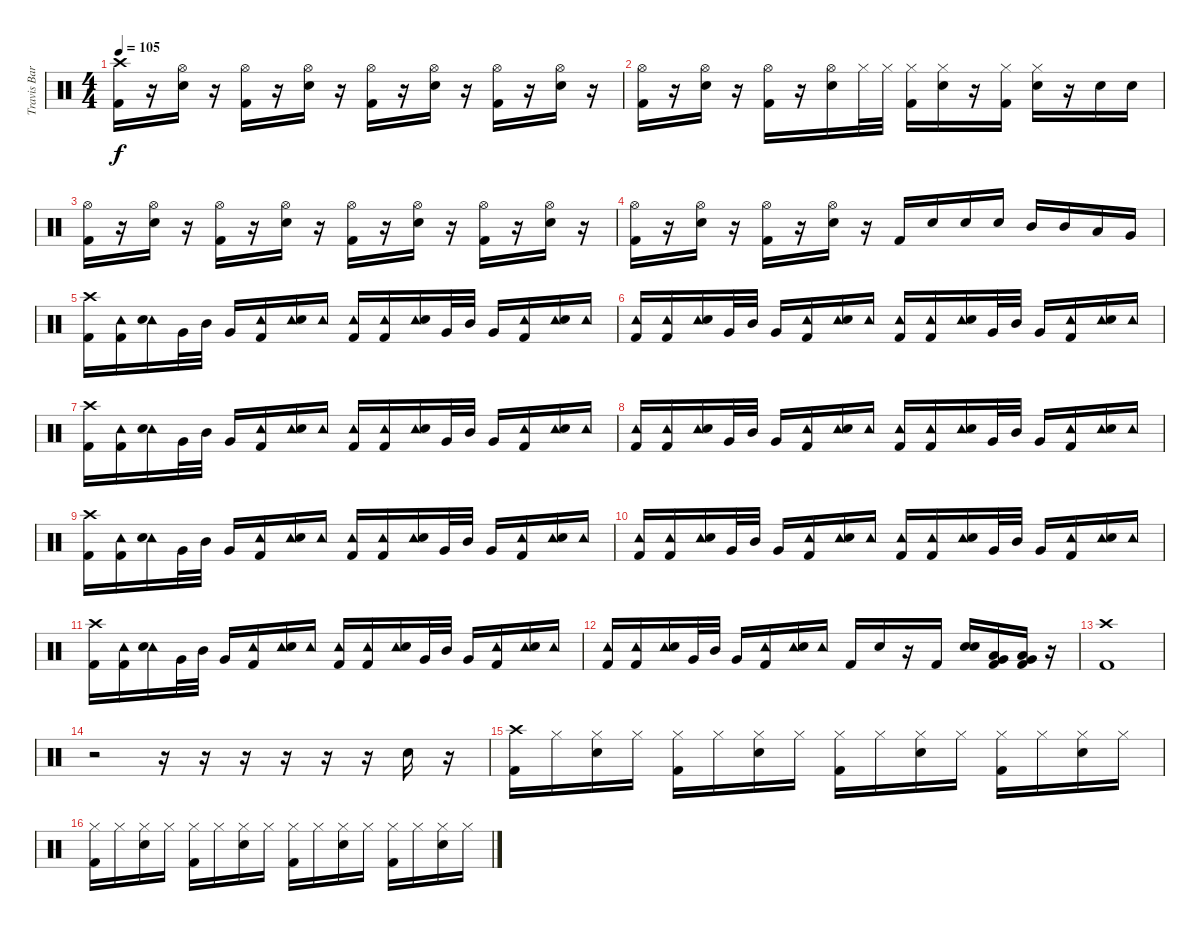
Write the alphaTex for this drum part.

\track ("Travis Barker" "Travis Bar") {instrument percussion}
\staff {score}
\articulation defaults
\ts (4 4)
\tempo 105
\clef neutral
\ks c
("Crash high (hit)" "Kick (hit) 2").16{dy f} r.16 ("Hi-Hat (open)" "Electric Snare (hit)").16 r.16 ("Hi-Hat (open)" "Kick (hit) 2").16 r.16 ("Hi-Hat (open)" "Electric Snare (hit)").16 r.16 ("Hi-Hat (open)" "Kick (hit) 2").16 r.16 ("Hi-Hat (open)" "Electric Snare (hit)").16 r.16 ("Hi-Hat (open)" "Kick (hit) 2").16 r.16 ("Hi-Hat (open)" "Electric Snare (hit)").16 r.16 |
("Hi-Hat (open)" "Kick (hit) 2").16 r.16 ("Hi-Hat (open)" "Electric Snare (hit)").16 r.16 ("Hi-Hat (open)" "Kick (hit) 2").16 r.16 ("Hi-Hat (open)" "Electric Snare (hit)").16 "Hi-Hat (closed)".32 "Hi-Hat (closed)".32 ("Hi-Hat (closed)" "Kick (hit) 2").16 ("Hi-Hat (closed)" "Electric Snare (hit)").16 r.16 ("Hi-Hat (closed)" "Kick (hit) 2").16 ("Hi-Hat (closed)" "Electric Snare (hit)").16 r.16 "Electric Snare (hit)".16 "Electric Snare (hit)".16 |
("Hi-Hat (open)" "Kick (hit) 2").16 r.16 ("Hi-Hat (open)" "Electric Snare (hit)").16 r.16 ("Hi-Hat (open)" "Kick (hit) 2").16 r.16 ("Hi-Hat (open)" "Electric Snare (hit)").16 r.16 ("Hi-Hat (open)" "Kick (hit) 2").16 r.16 ("Hi-Hat (open)" "Electric Snare (hit)").16 r.16 ("Hi-Hat (open)" "Kick (hit) 2").16 r.16 ("Hi-Hat (open)" "Electric Snare (hit)").16 r.16 |
("Hi-Hat (open)" "Kick (hit) 2").16 r.16 ("Hi-Hat (open)" "Electric Snare (hit)").16 r.16 ("Hi-Hat (open)" "Kick (hit) 2").16 r.16 ("Hi-Hat (open)" "Electric Snare (hit)").16 r.16 "Kick (hit) 2".16 "Electric Snare (hit)".16 "Electric Snare (hit)".16 "Electric Snare (hit)".16 "Mid Tom (hit)".16 "Mid Tom (hit)".16 "Low Tom (hit)".16 "Very Low Tom (hit)".16 |
("Crash high (hit)" "Kick (hit) 2").16 ("Tambourine (hit)" "Kick (hit) 2").16 ("Tambourine (hit)" "Electric Snare (hit)").16 "Very Low Tom (hit)".32 "Mid Tom (hit)".32 "Very Low Tom (hit)".16 ("Tambourine (hit)" "Kick (hit) 2").16 ("Tambourine (hit)" "Electric Snare (hit)").16 "Tambourine (hit)".16 ("Tambourine (hit)" "Kick (hit) 2").16 ("Tambourine (hit)" "Kick (hit) 2").16 ("Tambourine (hit)" "Electric Snare (hit)").16 "Very Low Tom (hit)".32 "Mid Tom (hit)".32 "Very Low Tom (hit)".16 ("Tambourine (hit)" "Kick (hit) 2").16 ("Tambourine (hit)" "Electric Snare (hit)").16 "Tambourine (hit)".16 |
("Tambourine (hit)" "Kick (hit) 2").16 ("Tambourine (hit)" "Kick (hit) 2").16 ("Tambourine (hit)" "Electric Snare (hit)").16 "Very Low Tom (hit)".32 "Mid Tom (hit)".32 "Very Low Tom (hit)".16 ("Tambourine (hit)" "Kick (hit) 2").16 ("Tambourine (hit)" "Electric Snare (hit)").16 "Tambourine (hit)".16 ("Tambourine (hit)" "Kick (hit) 2").16 ("Tambourine (hit)" "Kick (hit) 2").16 ("Tambourine (hit)" "Electric Snare (hit)").16 "Very Low Tom (hit)".32 "Mid Tom (hit)".32 "Very Low Tom (hit)".16 ("Tambourine (hit)" "Kick (hit) 2").16 ("Tambourine (hit)" "Electric Snare (hit)").16 "Tambourine (hit)".16 |
("Crash high (hit)" "Kick (hit) 2").16 ("Tambourine (hit)" "Kick (hit) 2").16 ("Tambourine (hit)" "Electric Snare (hit)").16 "Very Low Tom (hit)".32 "Mid Tom (hit)".32 "Very Low Tom (hit)".16 ("Tambourine (hit)" "Kick (hit) 2").16 ("Tambourine (hit)" "Electric Snare (hit)").16 "Tambourine (hit)".16 ("Tambourine (hit)" "Kick (hit) 2").16 ("Tambourine (hit)" "Kick (hit) 2").16 ("Tambourine (hit)" "Electric Snare (hit)").16 "Very Low Tom (hit)".32 "Mid Tom (hit)".32 "Very Low Tom (hit)".16 ("Tambourine (hit)" "Kick (hit) 2").16 ("Tambourine (hit)" "Electric Snare (hit)").16 "Tambourine (hit)".16 |
("Tambourine (hit)" "Kick (hit) 2").16 ("Tambourine (hit)" "Kick (hit) 2").16 ("Tambourine (hit)" "Electric Snare (hit)").16 "Very Low Tom (hit)".32 "Mid Tom (hit)".32 "Very Low Tom (hit)".16 ("Tambourine (hit)" "Kick (hit) 2").16 ("Tambourine (hit)" "Electric Snare (hit)").16 "Tambourine (hit)".16 ("Tambourine (hit)" "Kick (hit) 2").16 ("Tambourine (hit)" "Kick (hit) 2").16 ("Tambourine (hit)" "Electric Snare (hit)").16 "Very Low Tom (hit)".32 "Mid Tom (hit)".32 "Very Low Tom (hit)".16 ("Tambourine (hit)" "Kick (hit) 2").16 ("Tambourine (hit)" "Electric Snare (hit)").16 "Tambourine (hit)".16 |
("Crash high (hit)" "Kick (hit) 2").16 ("Tambourine (hit)" "Kick (hit) 2").16 ("Tambourine (hit)" "Electric Snare (hit)").16 "Very Low Tom (hit)".32 "Mid Tom (hit)".32 "Very Low Tom (hit)".16 ("Tambourine (hit)" "Kick (hit) 2").16 ("Tambourine (hit)" "Electric Snare (hit)").16 "Tambourine (hit)".16 ("Tambourine (hit)" "Kick (hit) 2").16 ("Tambourine (hit)" "Kick (hit) 2").16 ("Tambourine (hit)" "Electric Snare (hit)").16 "Very Low Tom (hit)".32 "Mid Tom (hit)".32 "Very Low Tom (hit)".16 ("Tambourine (hit)" "Kick (hit) 2").16 ("Tambourine (hit)" "Electric Snare (hit)").16 "Tambourine (hit)".16 |
("Tambourine (hit)" "Kick (hit) 2").16 ("Tambourine (hit)" "Kick (hit) 2").16 ("Tambourine (hit)" "Electric Snare (hit)").16 "Very Low Tom (hit)".32 "Mid Tom (hit)".32 "Very Low Tom (hit)".16 ("Tambourine (hit)" "Kick (hit) 2").16 ("Tambourine (hit)" "Electric Snare (hit)").16 "Tambourine (hit)".16 ("Tambourine (hit)" "Kick (hit) 2").16 ("Tambourine (hit)" "Kick (hit) 2").16 ("Tambourine (hit)" "Electric Snare (hit)").16 "Very Low Tom (hit)".32 "Mid Tom (hit)".32 "Very Low Tom (hit)".16 ("Tambourine (hit)" "Kick (hit) 2").16 ("Tambourine (hit)" "Electric Snare (hit)").16 "Tambourine (hit)".16 |
("Crash high (hit)" "Kick (hit) 2").16 ("Tambourine (hit)" "Kick (hit) 2").16 ("Tambourine (hit)" "Electric Snare (hit)").16 "Very Low Tom (hit)".32 "Mid Tom (hit)".32 "Very Low Tom (hit)".16 ("Tambourine (hit)" "Kick (hit) 2").16 ("Tambourine (hit)" "Electric Snare (hit)").16 "Tambourine (hit)".16 ("Tambourine (hit)" "Kick (hit) 2").16 ("Tambourine (hit)" "Kick (hit) 2").16 ("Tambourine (hit)" "Electric Snare (hit)").16 "Very Low Tom (hit)".32 "Mid Tom (hit)".32 "Very Low Tom (hit)".16 ("Tambourine (hit)" "Kick (hit) 2").16 ("Tambourine (hit)" "Electric Snare (hit)").16 "Tambourine (hit)".16 |
("Tambourine (hit)" "Kick (hit) 2").16 ("Tambourine (hit)" "Kick (hit) 2").16 ("Tambourine (hit)" "Electric Snare (hit)").16 "Very Low Tom (hit)".32 "Mid Tom (hit)".32 "Very Low Tom (hit)".16 ("Tambourine (hit)" "Kick (hit) 2").16 ("Tambourine (hit)" "Electric Snare (hit)").16 "Tambourine (hit)".16 "Kick (hit) 2".16 "Electric Snare (hit)".16 r.16 "Kick (hit) 2".16 ("Electric Snare (hit)" "Electric Snare (hit)").16{bd 60} ("Low Tom (hit)" "Very Low Tom (hit)" "Kick (hit) 2").16 ("Low Tom (hit)" "Very Low Tom (hit)" "Kick (hit) 2").16 r.16 |
("Crash high (hit)" "Kick (hit) 2").1 |
r.2 r.16 r.16 r.16 r.16 r.16 r.16 "Electric Snare (hit)".16 r.16 |
("Crash high (hit)" "Kick (hit) 2").16 "Hi-Hat (closed)".16 ("Hi-Hat (closed)" "Electric Snare (hit)").16 "Hi-Hat (closed)".16 ("Hi-Hat (closed)" "Kick (hit) 2").16 "Hi-Hat (closed)".16 ("Hi-Hat (closed)" "Electric Snare (hit)").16 "Hi-Hat (closed)".16 ("Hi-Hat (closed)" "Kick (hit) 2").16 "Hi-Hat (closed)".16 ("Hi-Hat (closed)" "Electric Snare (hit)").16 "Hi-Hat (closed)".16 ("Hi-Hat (closed)" "Kick (hit) 2").16 "Hi-Hat (closed)".16 ("Hi-Hat (closed)" "Electric Snare (hit)").16 "Hi-Hat (closed)".16 |
("Hi-Hat (closed)" "Kick (hit) 2").16 "Hi-Hat (closed)".16 ("Hi-Hat (closed)" "Electric Snare (hit)").16 "Hi-Hat (closed)".16 ("Hi-Hat (closed)" "Kick (hit) 2").16 "Hi-Hat (closed)".16 ("Hi-Hat (closed)" "Electric Snare (hit)").16 "Hi-Hat (closed)".16 ("Hi-Hat (closed)" "Kick (hit) 2").16 "Hi-Hat (closed)".16 ("Hi-Hat (closed)" "Electric Snare (hit)").16 "Hi-Hat (closed)".16 ("Hi-Hat (closed)" "Kick (hit) 2").16 "Hi-Hat (closed)".16 ("Hi-Hat (closed)" "Electric Snare (hit)").16 "Hi-Hat (closed)".16
